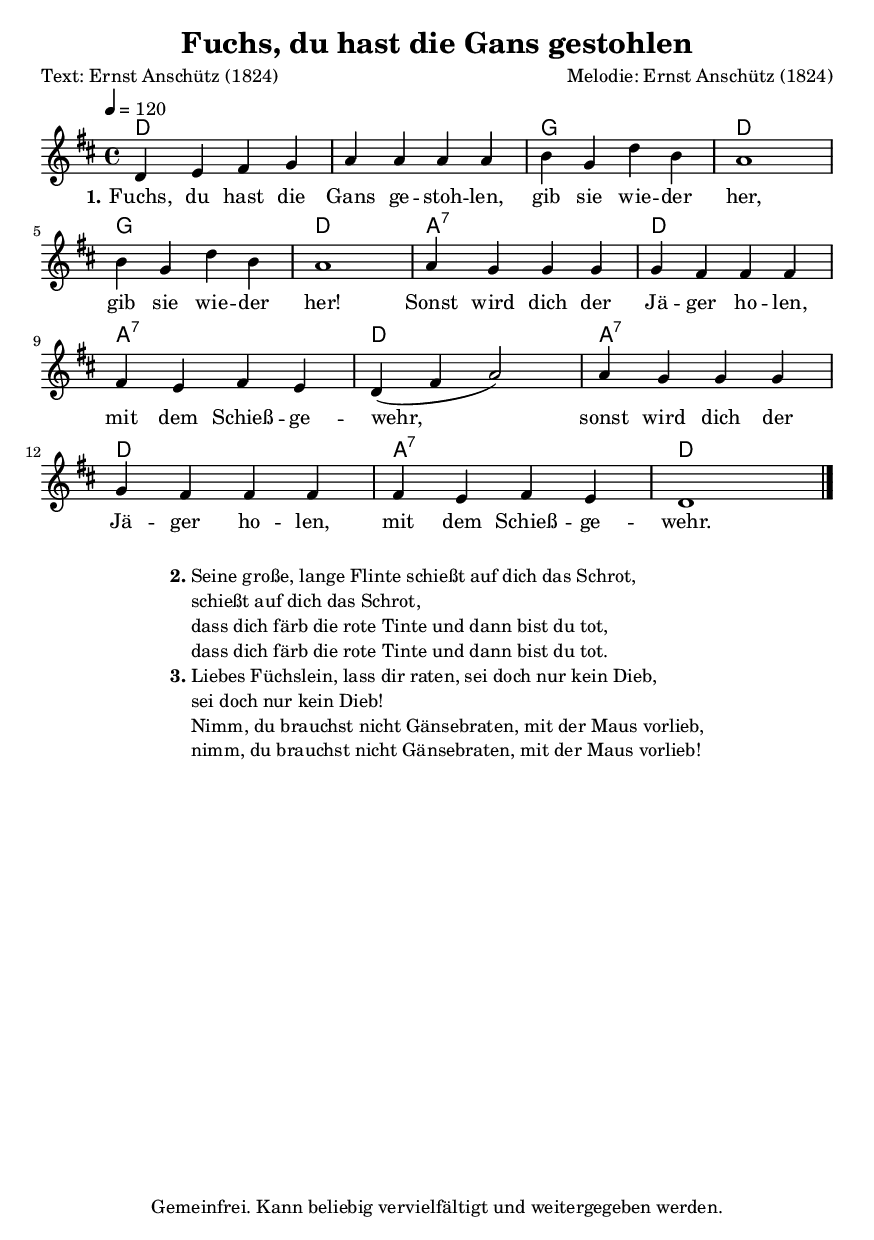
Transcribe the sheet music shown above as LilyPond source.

% Dieses Notenblatt wurde erstellt von Carsten Urbach [http://www.carsten-urbach.eu]
%
% Kontakt: curbach@gmx.de
%
% geringfügige Änderungen von Hauke Rehr

\include "deutsch.ly"
\include "default.ly"

\version "2.12.3"
\header {
  title = "Fuchs, du hast die Gans gestohlen"
  poet = "Text: Ernst Anschütz (1824)"
  composer = "Melodie: Ernst Anschütz (1824)"
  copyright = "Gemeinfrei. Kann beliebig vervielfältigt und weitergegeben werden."
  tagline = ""
id="568f066b287502b5b4e33c391dbd43757950a473"
}

#(set-global-staff-size 16)

akkorde = \chordmode {
  d1*2 g1 d1 g1 d1 a:7 d1 a:7 d1 a:7 d a:7 d
}

melodie = \relative c' {
  d4 e fis g |
  a a a a |
  h g d' h |
  a1 |
  h4 g d' h |
  a1 |
  a4 g g g |
  g fis fis fis |
  fis e fis e |
  d( fis a2) |
  a4 g g g |
  g fis fis fis |
  fis e fis e |
  d1 \bar "|." |
}

text = \lyricmode {
  \set stanza = "1."
  Fuchs, du hast die Gans ge -- stoh -- len,
  gib sie wie -- der her, gib sie wie -- der her!
  Sonst wird dich der Jä -- ger ho -- len,
  mit dem Schieß -- ge -- wehr,
  sonst wird dich der Jä -- ger ho -- len,
  mit dem Schieß -- ge -- wehr.
}

\score {
  <<
    \new ChordNames { \akkorde }
    \new Voice = "Lied" {
      \autoBeamOff
      \clef "treble"
      \time 4/4
      \key d \major
      \tempo 4 = 120
      \melodie
    }
    \new Lyrics \lyricsto "Lied" { \text }
  >>
 \layout {}
 \midi {}
}
\markup {
  \fill-line {
    \column {
      \line {
	\bold "2."
        \column {
	  "Seine große, lange Flinte schießt auf dich das Schrot,"
          "schießt auf dich das Schrot,"
	  "dass dich färb die rote Tinte und dann bist du tot,"
	  "dass dich färb die rote Tinte und dann bist du tot."
	}
      }
      \hspace #0.1
      \line {
	\bold "3."
        \column {
	  "Liebes Füchslein, lass dir raten, sei doch nur kein Dieb,"
          "sei doch nur kein Dieb!"
	  "Nimm, du brauchst nicht Gänsebraten, mit der Maus vorlieb,"
	  "nimm, du brauchst nicht Gänsebraten, mit der Maus vorlieb!"
	}
      }
    }
  }
}

 % some settings % vim: sw=2 et
